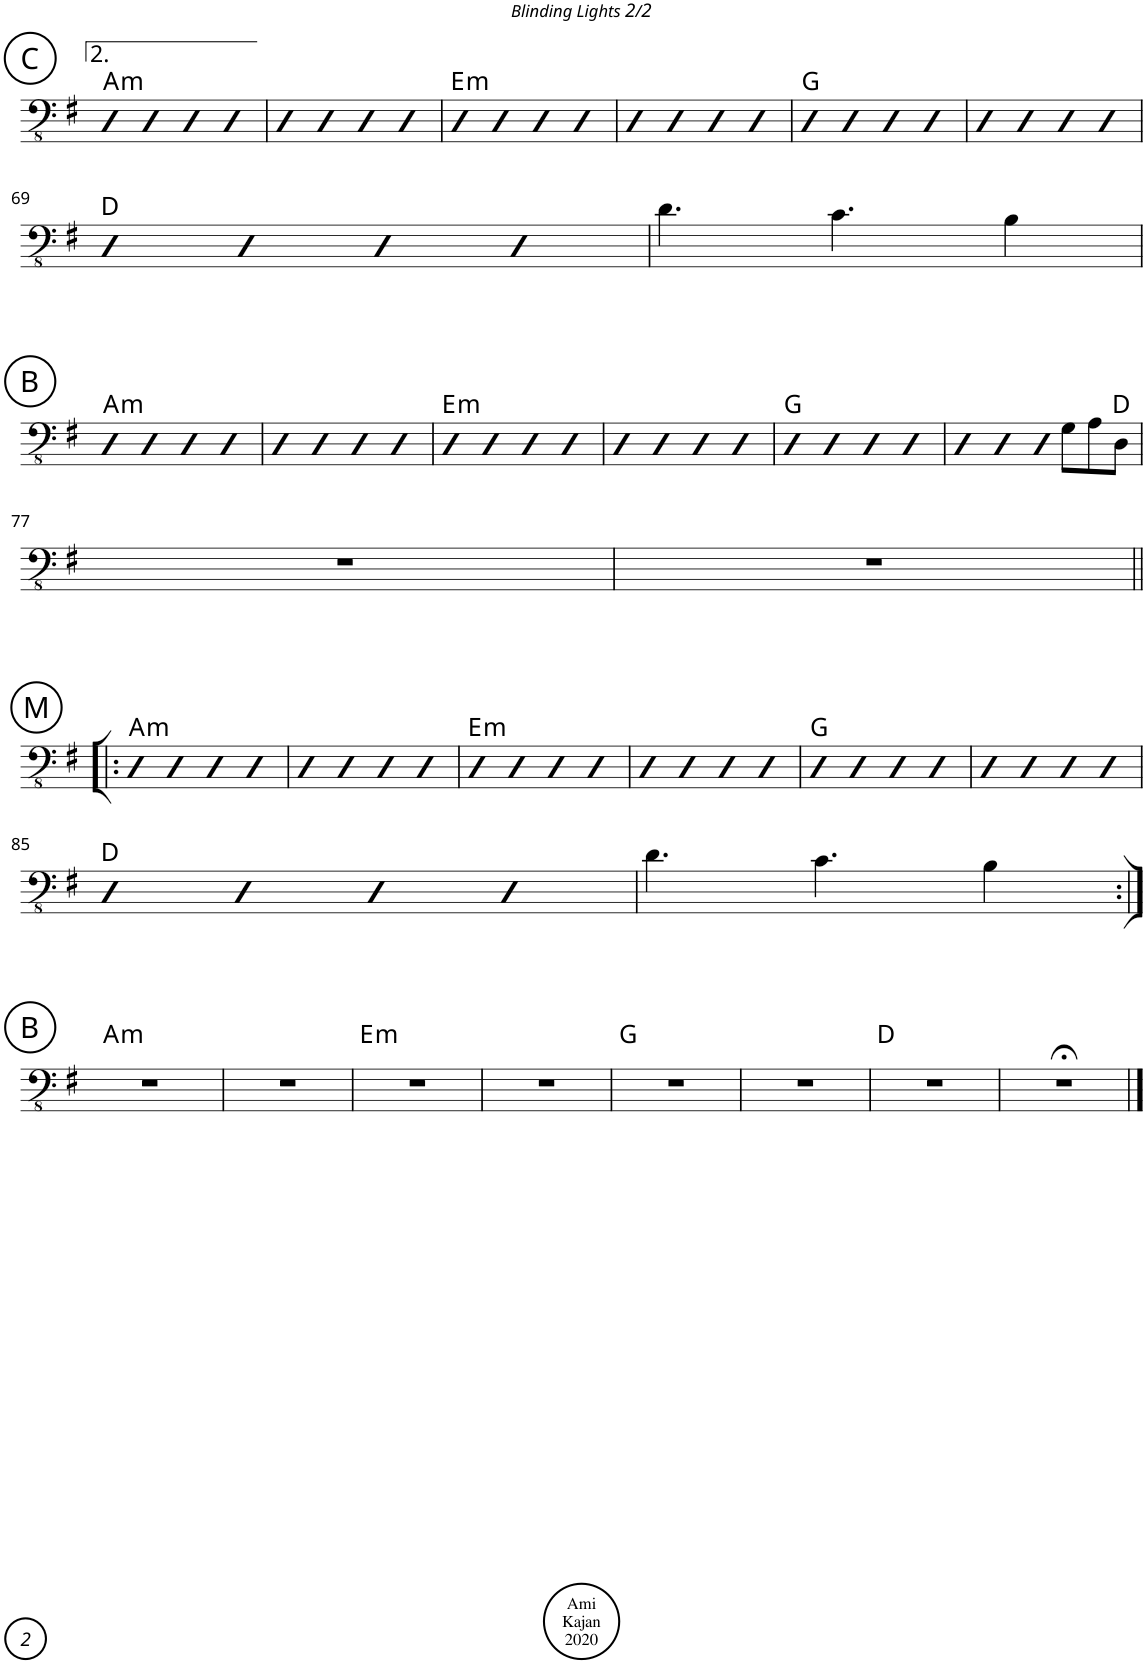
**kern	**harte
*part1	*part1
*staff1	*
*I"Acoustic Bass	*
*I'Bass	*
!!LO:PB:g=z
*clefFv4	*
*k[f#]	*
*M4/4	*
*met(c)	*
!!LO:REH:place=s1:a:cj:enc=circle:fs=14:t=C
=63	=63
!	!LO:H:kt=m
4FF#	A:min
4FF#	.
4FF#	.
4FF#	.
=64	=64
4FF#	.
4FF#	.
4FF#	.
4FF#	.
=65	=65
!	!LO:H:kt=m
4FF#	E:min
4FF#	.
4FF#	.
4FF#	.
=66	=66
4FF#	.
4FF#	.
4FF#	.
4FF#	.
=67	=67
4FF#	G:maj
4FF#	.
4FF#	.
4FF#	.
=68	=68
4FF#	.
4FF#	.
4FF#	.
4FF#	.
!!LO:LB:g=z
=69	=69
4FF#	D:maj
4FF#	.
4FF#	.
4FF#	.
=70	=70
4.D\	.
4.C\	.
4BB\	.
!!LO:LB:g=z
!!LO:REH:place=s1:a:cj:enc=circle:fs=14:t=B
=71	=71
!	!LO:H:kt=m
4FF#	A:min
4FF#	.
4FF#	.
4FF#	.
=72	=72
4FF#	.
4FF#	.
4FF#	.
4FF#	.
=73	=73
!	!LO:H:kt=m
4FF#	E:min
4FF#	.
4FF#	.
4FF#	.
=74	=74
4FF#	.
4FF#	.
4FF#	.
4FF#	.
=75	=75
4FF#	G:maj
4FF#	.
4FF#	.
4FF#	.
=76	=76
4FF#	.
4FF#	.
8FF#	.
8GG\L	.
8AA\	.
8DD\J	D:maj
!!LO:LB:g=z
=77	=77
1r	.
=78	=78
1r	.
!!LO:LB:g=z
!!LO:REH:place=s1:a:cj:enc=circle:fs=14:t=M
=79!|:	=79!|:
!	!LO:H:kt=m
4FF#	A:min
4FF#	.
4FF#	.
4FF#	.
=80	=80
4FF#	.
4FF#	.
4FF#	.
4FF#	.
=81	=81
!	!LO:H:kt=m
4FF#	E:min
4FF#	.
4FF#	.
4FF#	.
=82	=82
4FF#	.
4FF#	.
4FF#	.
4FF#	.
=83	=83
4FF#	G:maj
4FF#	.
4FF#	.
4FF#	.
=84	=84
4FF#	.
4FF#	.
4FF#	.
4FF#	.
!!LO:LB:g=z
=85	=85
4FF#	D:maj
4FF#	.
4FF#	.
4FF#	.
=86	=86
4.D\	.
4.C\	.
4BB\	.
!!LO:LB:g=z
!!LO:REH:place=s1:a:cj:enc=circle:fs=14:t=B
=87:|!	=87:|!
!	!LO:H:kt=m
1r	A:min
=88	=88
1r	.
=89	=89
!	!LO:H:kt=m
1r	E:min
=90	=90
1r	.
=91	=91
1r	G:maj
=92	=92
1r	.
=93	=93
1r	D:maj
=94	=94
1r;<	.
==	==
*-	*-
